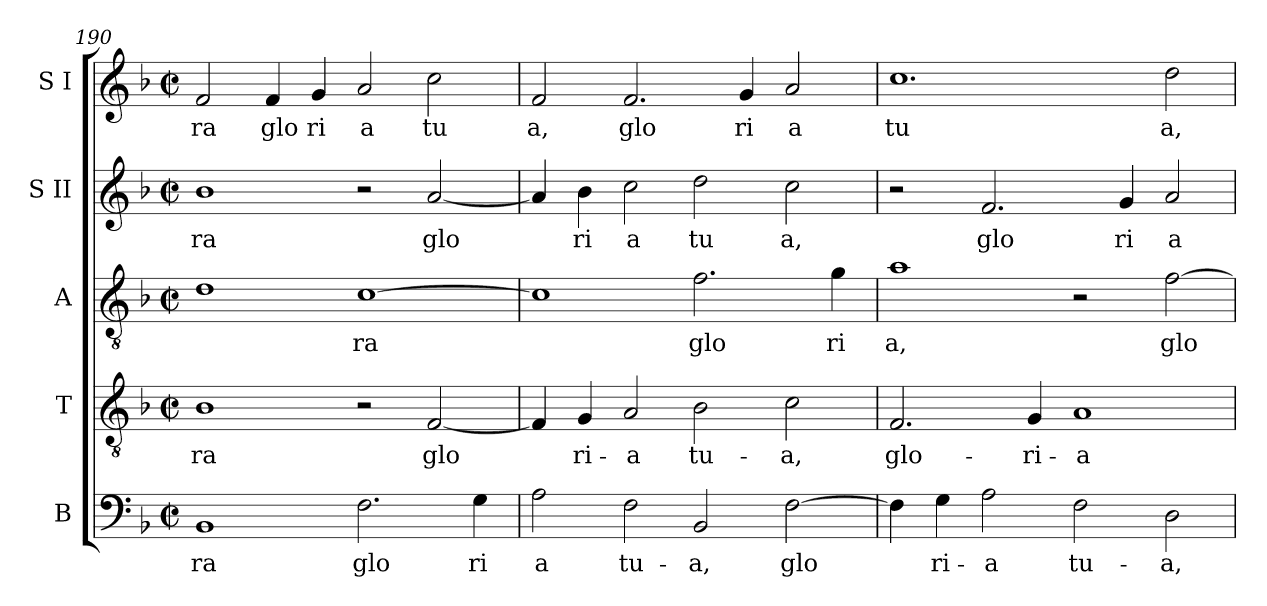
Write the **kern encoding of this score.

**kern	**text	**kern	**text	**kern	**text	**kern	**text	**kern	**text
*part5	*part5	*part4	*part4	*part3	*part3	*part2	*part2	*part1	*part1
*staff5	*staff5	*staff4	*staff4	*staff3	*staff3	*staff2	*staff2	*staff1	*staff1
*I"B	*	*I"T	*	*I"A	*	*I"S II	*	*I"S I	*
*I'B	*	*I'T	*	*I'A	*	*I'S II	*	*I'S I	*
*clefF4	*	*clefGv2	*	*clefGv2	*	*clefG2	*	*clefG2	*
*k[b-]	*	*k[b-]	*	*k[b-]	*	*k[b-]	*	*k[b-]	*
*F:	*	*F:	*	*F:	*	*F:	*	*F:	*
*M2/2	*	*M2/2	*	*M2/2	*	*M2/2	*	*M2/2	*
*met(c|)	*	*met(c|)	*	*met(c|)	*	*met(c|)	*	*met(c|)	*
=190	=190	=190	=190	=190	=190	=190	=190	=190	=190
!	!LO:LY:b:cj	!	!LO:LY:b:cj	!	!LO:LY:b:cj	!	!LO:LY:b:cj	!	!LO:LY:b:cj
1BB-	ra	1B-	ra	1d	.	1b-	-ra	2f/	ra
!	!	!	!	!	!	!	!	!	!LO:LY:b:cj
.	.	.	.	.	.	.	.	4f/	glo
!	!	!	!	!	!	!	!	!	!LO:LY:b:cj
.	.	.	.	.	.	.	.	4g/	ri
!	!LO:LY:b:cj	!	!	!	!LO:LY:b:cj	!	!	!	!LO:LY:b:cj
2.F\	glo	2r	.	[>1c	ra	2r	.	2a/	a
!	!	!	!LO:LY:b:cj	!	!	!	!LO:LY:b:cj	!	!LO:LY:b:cj
.	.	[>2F/	glo	.	.	[>2a/	glo-	2cc\	tu
!	!LO:LY:b:cj	!	!	!	!	!	!	!	!
4G\	ri	.	.	.	.	.	.	.	.
!!LO:PB:g=z
=191	=191	=191	=191	=191	=191	=191	=191	=191	=191
!	!LO:LY:b:cj	!	!LO:LY:b:cj	!	!LO:LY:b:cj	!	!LO:LY:b:cj	!	!LO:LY:b:cj
2A\	a	4F/]	.	1c]	.	4a/]	--	2f/	a,
!	!	!	!LO:LY:b:cj	!	!	!	!LO:LY:b:cj	!	!
.	.	4G/	ri-	.	.	4b-\	-ri	.	.
!	!LO:LY:b:cj	!	!LO:LY:b:cj	!	!	!	!LO:LY:b:cj	!	!LO:LY:b:cj
2F\	tu-	2A/	-a	.	.	2cc\	a	2.f/	glo
!	!LO:LY:b:cj	!	!LO:LY:b:cj	!	!LO:LY:b:cj	!	!LO:LY:b:cj	!	!
2BB-/	-a,	2B-\	tu-	2.f\	glo	2dd\	tu	.	.
!	!	!	!	!	!	!	!	!	!LO:LY:b:cj
.	.	.	.	.	.	.	.	4g/	ri
!	!LO:LY:b:cj	!	!LO:LY:b:cj	!	!	!	!LO:LY:b:cj	!	!LO:LY:b:cj
[>2F\	glo-	2c\	-a,	.	.	2cc\	a,	2a/	a
!	!	!	!	!	!LO:LY:b:cj	!	!	!	!
.	.	.	.	4g\	ri	.	.	.	.
=192	=192	=192	=192	=192	=192	=192	=192	=192	=192
!	!LO:LY:b:cj	!	!LO:LY:b:cj	!	!LO:LY:b:cj	!	!	!	!LO:LY:b:cj
4F\]	--	2.F/	glo-	1a	a,	2r	.	1.cc	tu
!	!LO:LY:b:cj	!	!	!	!	!	!	!	!
4G\	-ri-	.	.	.	.	.	.	.	.
!	!LO:LY:b:cj	!	!	!	!	!	!LO:LY:b:cj	!	!
2A\	-a	.	.	.	.	2.f/	glo	.	.
!	!	!	!LO:LY:b:cj	!	!	!	!	!	!
.	.	4G/	-ri-	.	.	.	.	.	.
!	!LO:LY:b:cj	!	!LO:LY:b:cj	!	!	!	!	!	!
2F\	tu-	1A	-a	2r	.	.	.	.	.
!	!	!	!	!	!	!	!LO:LY:b:cj	!	!
.	.	.	.	.	.	4g/	ri	.	.
!	!LO:LY:b:cj	!	!	!	!LO:LY:b:cj	!	!LO:LY:b:cj	!	!LO:LY:b:cj
2D\	-a,	.	.	[>2f\	glo	2a/	a	2dd\	a,
=	=	=	=	=	=	=	=	=	=
*-	*-	*-	*-	*-	*-	*-	*-	*-	*-
